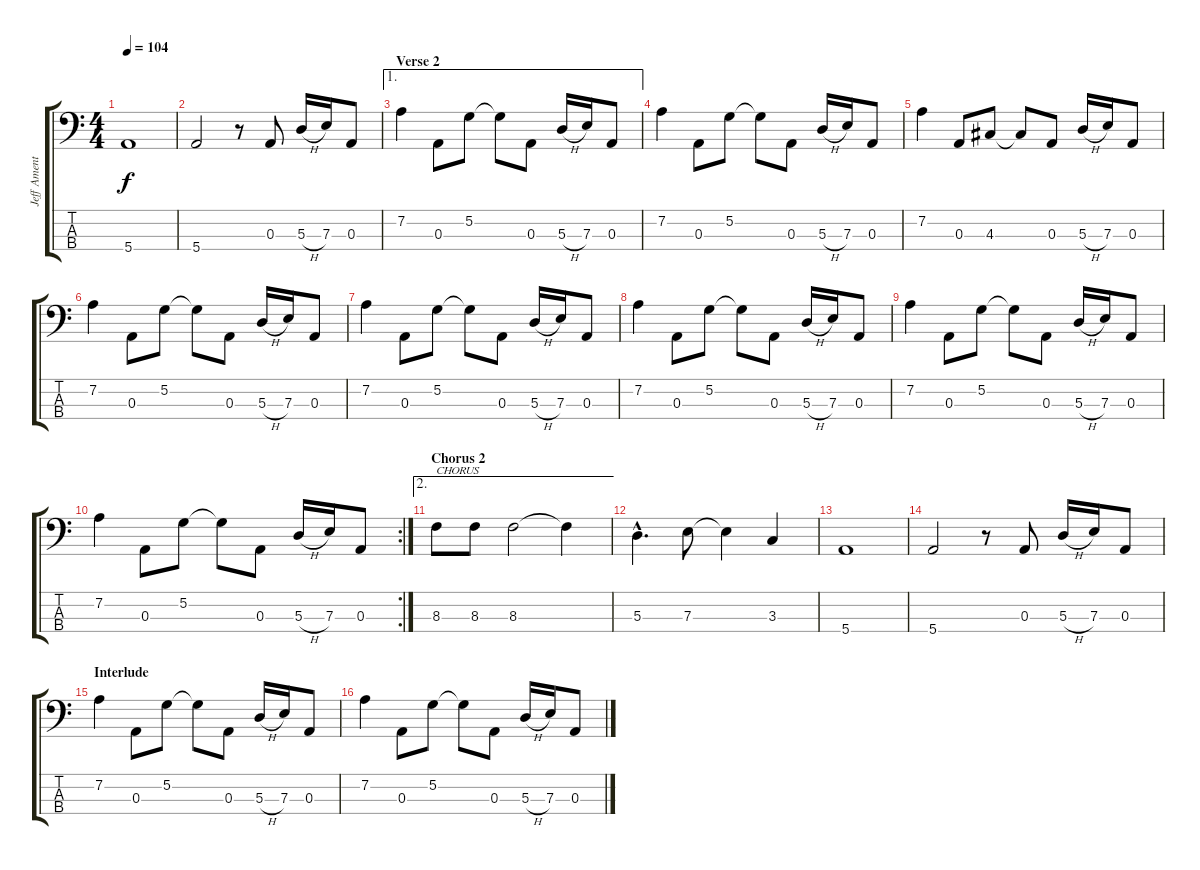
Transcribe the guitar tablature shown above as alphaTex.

\track ("Jeff Ament" "Jeff Ament") {instrument slapbass2}
\staff {score tabs}
\tuning (G2 D2 A1 E1) {hide}
\ts (4 4)
\tempo 104
\clef f4
\ks c
5.4.1{dy f} |
5.4.2 r.8 0.3.8 5.3{h}.16 7.3.16 0.3.8 |
\ae 1
\section ("" "Verse 2")
7.2.4 0.3.8 5.2.8 5.2{t}.8 0.3.8 5.3{h}.16 7.3.16 0.3.8 |
7.2.4 0.3.8 5.2.8 5.2{t}.8 0.3.8 5.3{h}.16 7.3.16 0.3.8 |
7.2.4 0.3.8 4.3.8 4.3{t}.8 0.3.8 5.3{h}.16 7.3.16 0.3.8 |
7.2.4 0.3.8 5.2.8 5.2{t}.8 0.3.8 5.3{h}.16 7.3.16 0.3.8 |
7.2.4 0.3.8 5.2.8 5.2{t}.8 0.3.8 5.3{h}.16 7.3.16 0.3.8 |
7.2.4 0.3.8 5.2.8 5.2{t}.8 0.3.8 5.3{h}.16 7.3.16 0.3.8 |
7.2.4 0.3.8 5.2.8 5.2{t}.8 0.3.8 5.3{h}.16 7.3.16 0.3.8 |
\rc 2
7.2.4 0.3.8 5.2.8 5.2{t}.8 0.3.8 5.3{h}.16 7.3.16 0.3.8 |
\ae 2
\section ("" "Chorus 2")
8.3.8{txt "CHORUS"} 8.3.8 8.3.2 8.3{t}.4 |
5.3{hac}.4{d} 7.3.8 7.3{t}.4 3.3.4 |
5.4.1 |
5.4.2 r.8 0.3.8 5.3{h}.16 7.3.16 0.3.8 |
\section ("" "Interlude")
7.2.4 0.3.8 5.2.8 5.2{t}.8 0.3.8 5.3{h}.16 7.3.16 0.3.8 |
7.2.4 0.3.8 5.2.8 5.2{t}.8 0.3.8 5.3{h}.16 7.3.16 0.3.8
